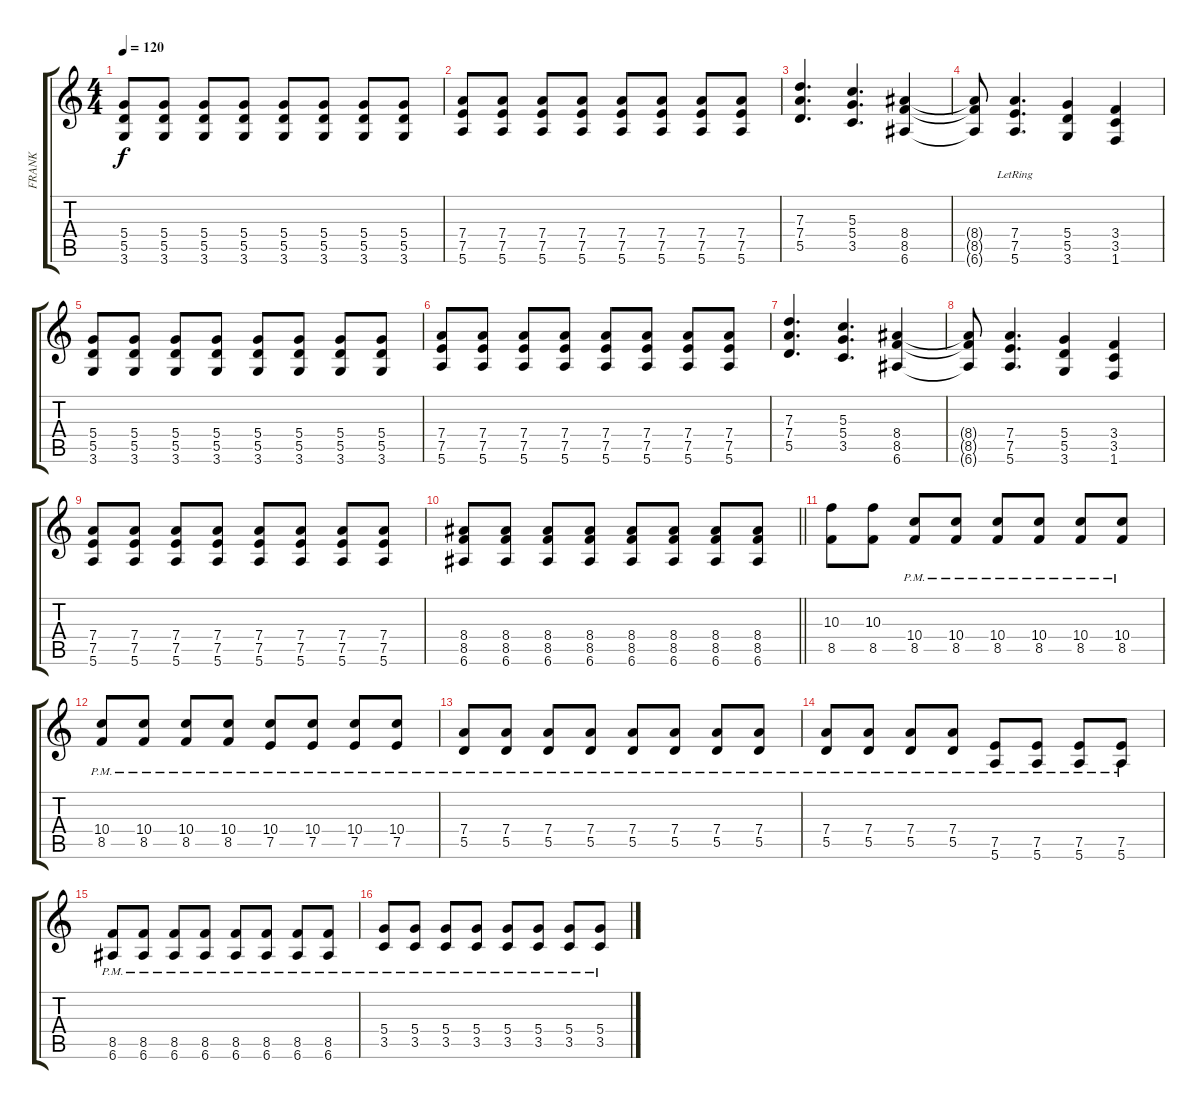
\track ("FRANK" "FRANK") {instrument overdrivenguitar}
\staff {score tabs}
\tuning (E4 B3 G3 D3 A2 E2) {hide}
\ts (4 4)
\tempo 120
\clef g2
\ks c
(5.4 5.5 3.6).8{dy f} (5.4 5.5 3.6).8 (5.4 5.5 3.6).8 (5.4 5.5 3.6).8 (5.4 5.5 3.6).8 (5.4 5.5 3.6).8 (5.4 5.5 3.6).8 (5.4 5.5 3.6).8 |
(7.4 7.5 5.6).8 (7.4 7.5 5.6).8 (7.4 7.5 5.6).8 (7.4 7.5 5.6).8 (7.4 7.5 5.6).8 (7.4 7.5 5.6).8 (7.4 7.5 5.6).8 (7.4 7.5 5.6).8 |
(7.3 7.4 5.5).4{d} (5.3 5.4 3.5).4{d} (8.4 8.5 6.6).4 |
(8.4{t} 8.5{t} 6.6{t}).8 (7.4{lr} 7.5{lr} 5.6{lr}).4{d} (5.4 5.5 3.6).4 (3.4 3.5 1.6).4 |
(5.4 5.5 3.6).8 (5.4 5.5 3.6).8 (5.4 5.5 3.6).8 (5.4 5.5 3.6).8 (5.4 5.5 3.6).8 (5.4 5.5 3.6).8 (5.4 5.5 3.6).8 (5.4 5.5 3.6).8 |
(7.4 7.5 5.6).8 (7.4 7.5 5.6).8 (7.4 7.5 5.6).8 (7.4 7.5 5.6).8 (7.4 7.5 5.6).8 (7.4 7.5 5.6).8 (7.4 7.5 5.6).8 (7.4 7.5 5.6).8 |
(7.3 7.4 5.5).4{d} (5.3 5.4 3.5).4{d} (8.4 8.5 6.6).4 |
(8.4{t} 8.5{t} 6.6{t}).8 (7.4 7.5 5.6).4{d} (5.4 5.5 3.6).4 (3.4 3.5 1.6).4 |
(7.4 7.5 5.6).8 (7.4 7.5 5.6).8 (7.4 7.5 5.6).8 (7.4 7.5 5.6).8 (7.4 7.5 5.6).8 (7.4 7.5 5.6).8 (7.4 7.5 5.6).8 (7.4 7.5 5.6).8 |
\barLineRight lightlight
(8.4 8.5 6.6).8 (8.4 8.5 6.6).8 (8.4 8.5 6.6).8 (8.4 8.5 6.6).8 (8.4 8.5 6.6).8 (8.4 8.5 6.6).8 (8.4 8.5 6.6).8 (8.4 8.5 6.6).8 |
(10.3 8.5).8 (10.3 8.5).8 (10.4{pm} 8.5{pm}).8{volume 13 balance 12 instrument electricguitarmuted} (10.4{pm} 8.5{pm}).8 (10.4{pm} 8.5{pm}).8 (10.4{pm} 8.5{pm}).8 (10.4{pm} 8.5{pm}).8 (10.4{pm} 8.5{pm}).8 |
(10.4{pm} 8.5{pm}).8 (10.4{pm} 8.5{pm}).8 (10.4{pm} 8.5{pm}).8 (10.4{pm} 8.5{pm}).8 (10.4{pm} 7.5{pm}).8 (10.4{pm} 7.5{pm}).8 (10.4{pm} 7.5{pm}).8 (10.4{pm} 7.5{pm}).8 |
(7.4{pm} 5.5{pm}).8 (7.4{pm} 5.5{pm}).8 (7.4{pm} 5.5{pm}).8 (7.4{pm} 5.5{pm}).8 (7.4{pm} 5.5{pm}).8 (7.4{pm} 5.5{pm}).8 (7.4{pm} 5.5{pm}).8 (7.4{pm} 5.5{pm}).8 |
(7.4{pm} 5.5{pm}).8 (7.4{pm} 5.5{pm}).8 (7.4{pm} 5.5{pm}).8 (7.4{pm} 5.5{pm}).8 (7.5{pm} 5.6{pm}).8 (7.5{pm} 5.6{pm}).8 (7.5{pm} 5.6{pm}).8 (7.5{pm} 5.6{pm}).8 |
(8.5{pm} 6.6{pm}).8 (8.5{pm} 6.6{pm}).8 (8.5{pm} 6.6{pm}).8 (8.5{pm} 6.6{pm}).8 (8.5{pm} 6.6{pm}).8 (8.5{pm} 6.6{pm}).8 (8.5{pm} 6.6{pm}).8 (8.5{pm} 6.6{pm}).8 |
(5.4{pm} 3.5{pm}).8 (5.4{pm} 3.5{pm}).8 (5.4{pm} 3.5{pm}).8 (5.4{pm} 3.5{pm}).8 (5.4{pm} 3.5{pm}).8 (5.4{pm} 3.5{pm}).8 (5.4{pm} 3.5{pm}).8 (5.4{pm} 3.5{pm}).8
